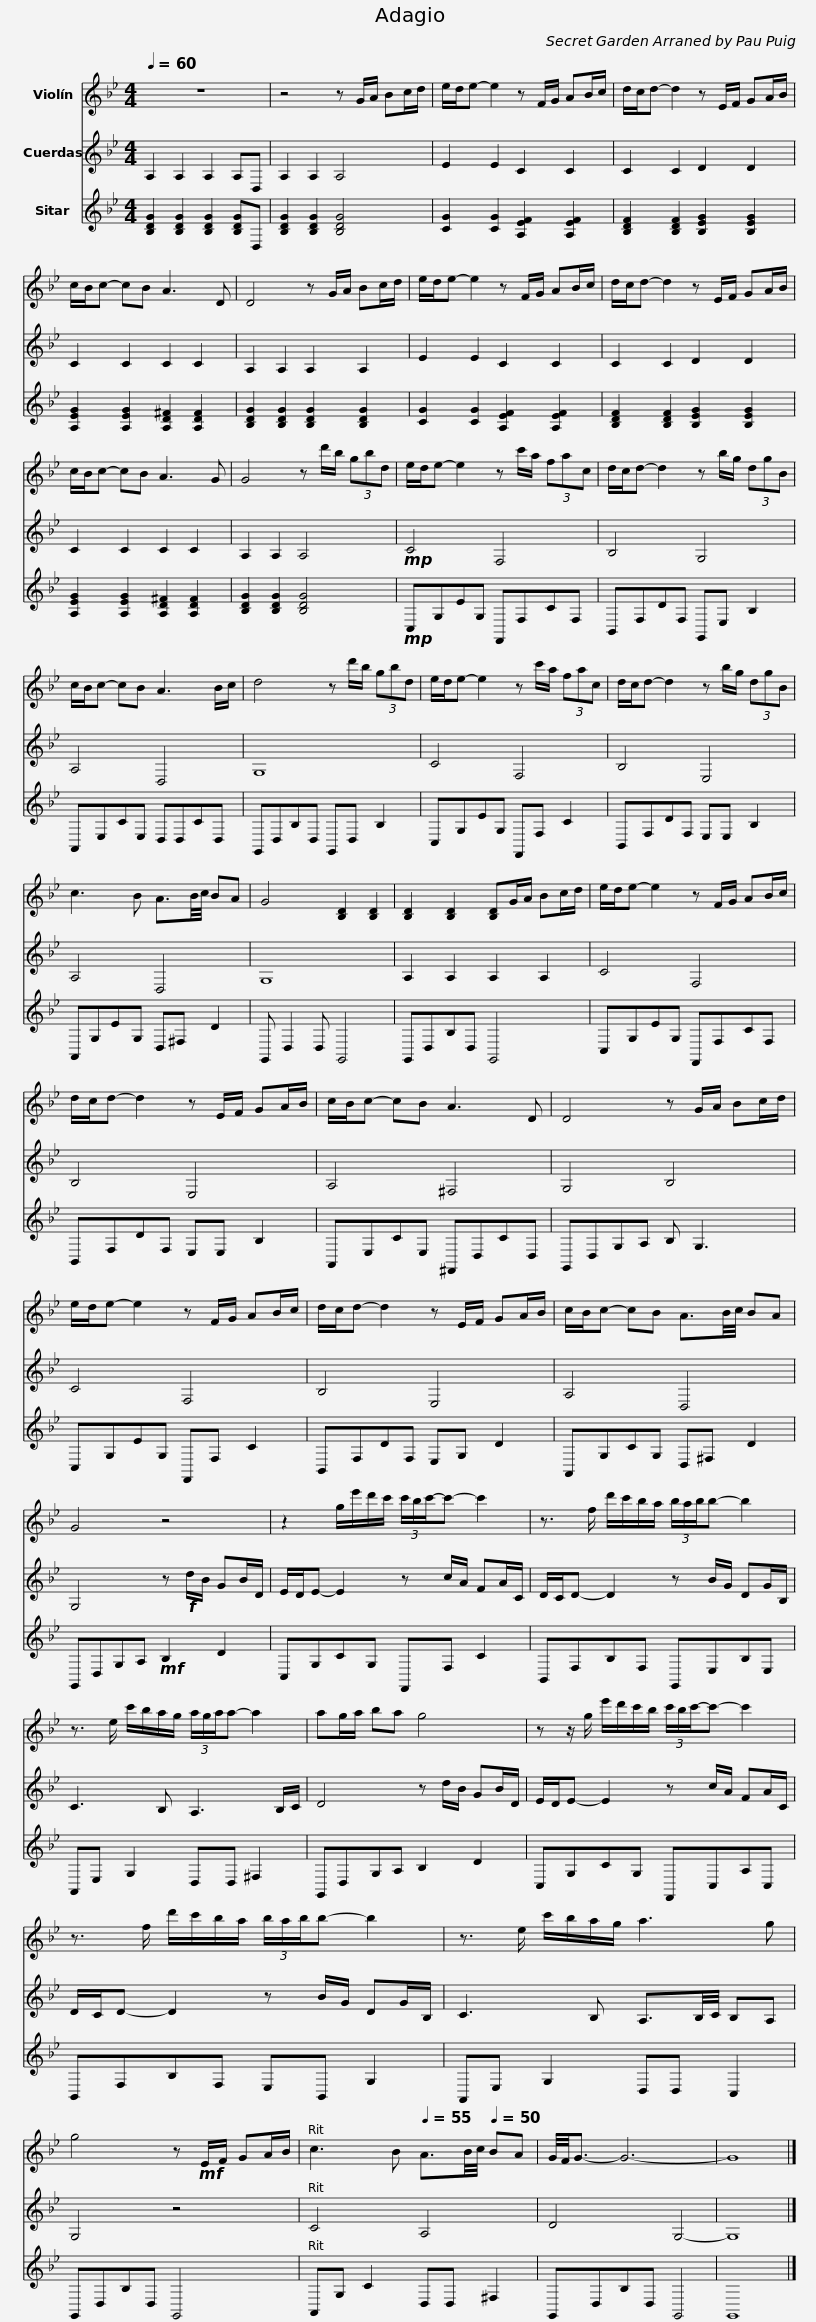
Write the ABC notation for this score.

X:1
%%score 1 2 3
L:1/8
Q:1/4=60
M:4/4
I:linebreak $
K:Bb
V:1 treble
V:2 treble
V:3 treble
V:1
 z8 | z4 z G/A/ Bc/d/ | e/d/e- e2 z F/G/ AB/c/ | d/c/d- d2 z E/F/ GA/B/ |$ c/B/c- cB A3 D | %5
 D4 z G/A/ Bc/d/ | e/d/e- e2 z F/G/ AB/c/ | d/c/d- d2 z E/F/ GA/B/ |$ c/B/c- cB A3 G | G4 z d'/b/ (3gbd | %10
 e/d/e- e2 z c'/a/ (3fac |$ d/c/d- d2 z b/g/ (3dgB | c/B/c- cB A3 B/c/ | d4 z d'/b/ (3gbd |$ e/d/e- e2 z c'/a/ (3fac | %15
 d/c/d- d2 z b/g/ (3dgB | c3 B A3/2B/4c/4 BA |$ G4 [B,D]2 [B,D]2 | [B,D]2 [B,D]2 [B,D]G/A/ Bc/d/ | e/d/e- e2 z F/G/ AB/c/ |$ %20
 d/c/d- d2 z E/F/ GA/B/ | c/B/c- cB A3 D | D4 z G/A/ Bc/d/ |$ e/d/e- e2 z F/G/ AB/c/ | d/c/d- d2 z E/F/ GA/B/ | %25
 c/B/c- cB A3/2B/4c/4 BA |$ G4 z4 | z2 g/e'/d'/c'/ (3c'/b/c'/-c'- c'2 |$ z3/2 f/ d'/c'/b/a/ (3b/a/b/b- b2 | z3/2 e/ c'/b/a/g/ (3a/g/a/a- a2 |$ %30
 ag/a/ ba g4 | z z/ g/ e'/d'/c'/b/ (3c'/b/c'/-c'- c'2 |$ z3/2 f/ d'/c'/b/a/ (3b/a/b/b- b2 | z3/2 e/ c'/b/a/g/ a3 g |$ g4 z!mf! E/F/ GA/B/ | %35
[Q:1/4=58] c3[Q:1/4=56] B[Q:1/4=55] A3/2B/4c/4[Q:1/4=50] BA | G/4F/4G3/2- G6- | G8 |] %38
V:2
 A,2 A,2 A,2 A,D, | A,2 A,2 A,4 | E2 E2 C2 C2 | C2 C2 D2 D2 |$ C2 C2 C2 C2 | %5
 A,2 A,2 A,2 A,2 | E2 E2 C2 C2 | C2 C2 D2 D2 |$ C2 C2 C2 C2 | A,2 A,2 A,4 | %10
!mp! C4 F,4 |$ B,4 G,4 | A,4 D,4 | G,8 |$ C4 F,4 | %15
 B,4 E,4 | A,4 D,4 |$ G,8 | A,2 A,2 A,2 A,2 | C4 F,4 |$ %20
 B,4 E,4 | A,4 ^F,4 | G,4 B,4 |$ C4 F,4 | B,4 E,4 | %25
 A,4 D,4 |$ G,4 z!f! d/B/ GB/D/ | E/D/E- E2 z c/A/ FA/C/ |$ D/C/D- D2 z B/G/ DG/B,/ | C3 B, A,3 B,/C/ |$ %30
 D4 z d/B/ GB/D/ | E/D/E- E2 z c/A/ FA/C/ |$ D/C/D- D2 z B/G/ DG/B,/ | C3 B, A,3/2B,/4C/4 B,A, |$ G,4 z4 | %35
 C4 A,4 | D4 G,4- | G,8 |] %38
V:3
 [B,DG]2 [B,DG]2 [B,DG]2 [B,DG]D, | [B,DG]2 [B,DG]2 [B,DG]4 | [CG]2 [CG]2 [A,EF]2 [A,EF]2 | [B,DF]2 [B,DF]2 [B,EG]2 [B,EG]2 |$ [A,EG]2 [A,EG]2 [A,D^F]2 [A,DF]2 | %5
 [B,DG]2 [B,DG]2 [B,DG]2 [B,DG]2 | [CG]2 [CG]2 [A,EF]2 [A,EF]2 | [B,DF]2 [B,DF]2 [B,EG]2 [B,EG]2 |$ [A,EG]2 [A,EG]2 [A,D^F]2 [A,DF]2 | [B,DG]2 [B,DG]2 [B,DG]4 | %10
!mp! C,G,EG, F,,F,CF, |$ B,,F,DF, G,,E, B,2 | A,,E,CE, D,D,CD, | G,,D,B,D, G,,D, B,2 |$ C,G,EG, F,,F, C2 | %15
 B,,F,DF, E,E, B,2 | A,,G,EG, D,^F, D2 |$ G,, D,2 D, G,,4 | G,,D,B,D, G,,4 | C,G,EG, F,,F,CF, |$ %20
 B,,F,DF, E,E, B,2 | A,,E,CE, ^F,,D,CD, | G,,D,G,A, B, G,3 |$ C,G,EG, F,,F, C2 | B,,F,DF, E,G, D2 | %25
 A,,G,CG, D,^F, D2 |$ G,,D,G,A,!mf! B,2 D2 | C,G,CG, F,,F, C2 |$ B,,F,B,F, G,,E,B,E, | A,,E, G,2 D,D, ^F,2 |$ %30
 G,,D,G,A, B,2 D2 | C,G,CG, F,,C,A,C, |$ B,,F,B,F, E,B,, G,2 | A,,E, G,2 D,D, C,2 |$ G,,D,B,D, G,,4 | %35
 A,,G, C2 D,D, ^F,2 | G,,D,B,D, G,,4 | G,,8 |] %38
